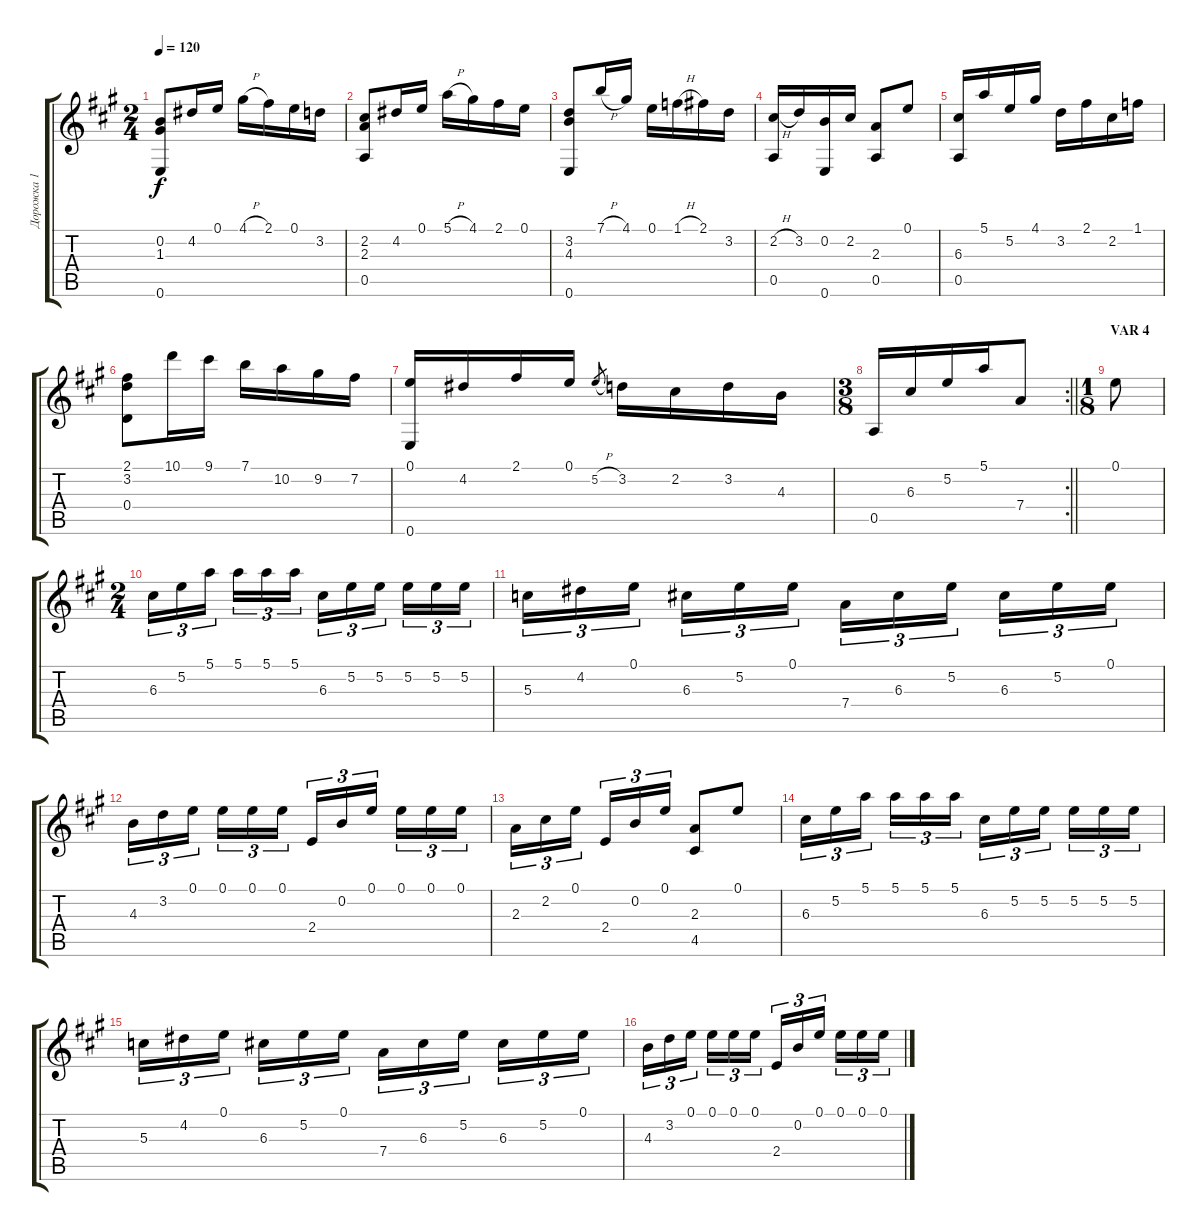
\track ("Дорожка 1" "Дорожка 1") {instrument acousticguitarnylon}
\staff {score tabs}
\tuning (E4 B3 G3 D3 A2 E2) {hide}
\ts (2 4)
\tempo 120
\clef g2
\ks a
(0.2 1.3 0.6).8{dy f} 4.2.16 0.1.16 4.1{h}.16 2.1.16 0.1.16 3.2.16 |
(2.2 2.3 0.5).8 4.2.16 0.1.16 5.1{h}.16 4.1.16 2.1.16 0.1.16 |
(3.2 4.3 0.6).8 7.1{h}.16 4.1.16 0.1.16 1.1{h}.16 2.1.16 3.2.16 |
(2.2{h} 0.5).16 3.2.16 (0.2 0.6).16 2.2.16 (2.3 0.5).8 0.1.8 |
(6.3 0.5).16 5.1.16 5.2.16 4.1.16 3.2.16 2.1.16 2.2.16 1.1.16 |
(2.1 3.2 0.4).8 10.1.16 9.1.16 7.1.16 10.2.16 9.2.16 7.2.16 |
(0.1 0.6).16 4.2.16 2.1.16 0.1.16 5.2{h}.8{gr} 3.2.16 2.2.16 3.2.16 4.3.16 |
\rc 2
\ts (3 8)
\barLineRight lightlight
0.5.16 6.3.16 5.2.16 5.1.16 7.4.8 |
\ts (1 8)
\section ("" "VAR 4")
0.1.8 |
\ts (2 4)
6.3.16{tu (3 2)} 5.2.16{tu (3 2)} 5.1.16{tu (3 2) beam splitsecondary} 5.1.16{tu (3 2)} 5.1.16{tu (3 2)} 5.1.16{tu (3 2)} 6.3.16{tu (3 2)} 5.2.16{tu (3 2)} 5.2.16{tu (3 2) beam splitsecondary} 5.2.16{tu (3 2)} 5.2.16{tu (3 2)} 5.2.16{tu (3 2)} |
5.3.16{tu (3 2)} 4.2.16{tu (3 2)} 0.1.16{tu (3 2) beam splitsecondary} 6.3.16{tu (3 2)} 5.2.16{tu (3 2)} 0.1.16{tu (3 2)} 7.4.16{tu (3 2)} 6.3.16{tu (3 2)} 5.2.16{tu (3 2) beam splitsecondary} 6.3.16{tu (3 2)} 5.2.16{tu (3 2)} 0.1.16{tu (3 2)} |
4.3.16{tu (3 2)} 3.2.16{tu (3 2)} 0.1.16{tu (3 2) beam splitsecondary} 0.1.16{tu (3 2)} 0.1.16{tu (3 2)} 0.1.16{tu (3 2)} 2.4.16{tu (3 2)} 0.2.16{tu (3 2)} 0.1.16{tu (3 2) beam splitsecondary} 0.1.16{tu (3 2)} 0.1.16{tu (3 2)} 0.1.16{tu (3 2)} |
2.3.16{tu (3 2)} 2.2.16{tu (3 2)} 0.1.16{tu (3 2) beam splitsecondary} 2.4.16{tu (3 2)} 0.2.16{tu (3 2)} 0.1.16{tu (3 2)} (2.3 4.5).8 0.1.8 |
6.3.16{tu (3 2)} 5.2.16{tu (3 2)} 5.1.16{tu (3 2) beam splitsecondary} 5.1.16{tu (3 2)} 5.1.16{tu (3 2)} 5.1.16{tu (3 2)} 6.3.16{tu (3 2)} 5.2.16{tu (3 2)} 5.2.16{tu (3 2) beam splitsecondary} 5.2.16{tu (3 2)} 5.2.16{tu (3 2)} 5.2.16{tu (3 2)} |
5.3.16{tu (3 2)} 4.2.16{tu (3 2)} 0.1.16{tu (3 2) beam splitsecondary} 6.3.16{tu (3 2)} 5.2.16{tu (3 2)} 0.1.16{tu (3 2)} 7.4.16{tu (3 2)} 6.3.16{tu (3 2)} 5.2.16{tu (3 2) beam splitsecondary} 6.3.16{tu (3 2)} 5.2.16{tu (3 2)} 0.1.16{tu (3 2)} |
4.3.16{tu (3 2)} 3.2.16{tu (3 2)} 0.1.16{tu (3 2) beam splitsecondary} 0.1.16{tu (3 2)} 0.1.16{tu (3 2)} 0.1.16{tu (3 2)} 2.4.16{tu (3 2)} 0.2.16{tu (3 2)} 0.1.16{tu (3 2) beam splitsecondary} 0.1.16{tu (3 2)} 0.1.16{tu (3 2)} 0.1.16{tu (3 2)}
